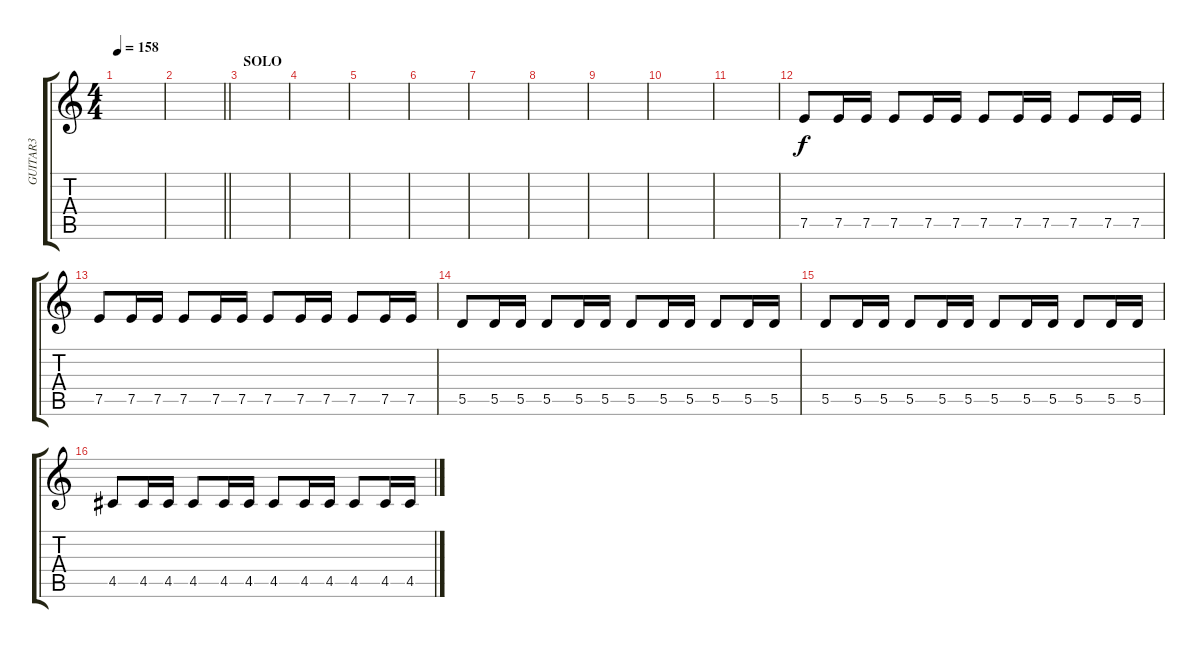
\track ("GUITAR3" "GUITAR3") {instrument distortionguitar}
\staff {score tabs}
\tuning (E4 B3 G3 D3 A2 E2) {hide}
\ts (4 4)
\tempo 158
\clef g2
\ks c
|
\barLineRight lightlight
|
\section ("" "SOLO")
|
|
|
|
|
|
|
|
|
7.5.8 7.5.16 7.5.16 7.5.8 7.5.16 7.5.16 7.5.8 7.5.16 7.5.16 7.5.8 7.5.16 7.5.16 |
7.5.8 7.5.16 7.5.16 7.5.8 7.5.16 7.5.16 7.5.8 7.5.16 7.5.16 7.5.8 7.5.16 7.5.16 |
5.5.8 5.5.16 5.5.16 5.5.8 5.5.16 5.5.16 5.5.8 5.5.16 5.5.16 5.5.8 5.5.16 5.5.16 |
5.5.8 5.5.16 5.5.16 5.5.8 5.5.16 5.5.16 5.5.8 5.5.16 5.5.16 5.5.8 5.5.16 5.5.16 |
4.5.8 4.5.16 4.5.16 4.5.8 4.5.16 4.5.16 4.5.8 4.5.16 4.5.16 4.5.8 4.5.16 4.5.16
